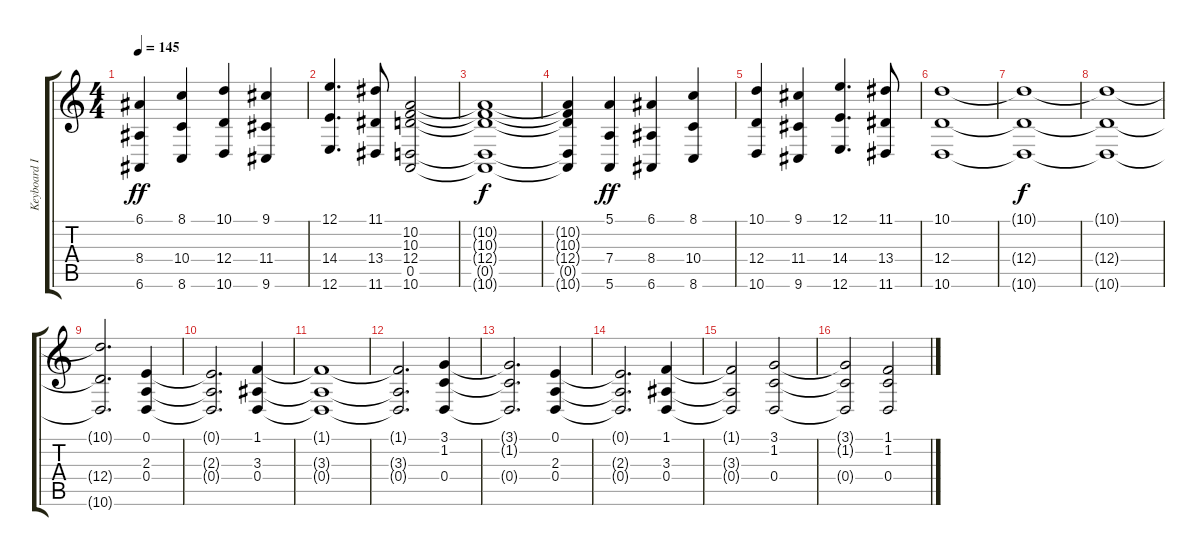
\track ("Keyboard II" "Keyboard I") {instrument pad4choir}
\staff {score tabs}
\tuning (E4 B3 G3 D3 A2 E2) {hide}
\ts (4 4)
\tempo 145
\clef g2
\ks c
(6.1 8.4 6.6).4{dy ff} (8.1 10.4 8.6).4 (10.1 12.4 10.6).4 (9.1 11.4 9.6).4 |
(12.1 14.4 12.6).4{d} (11.1 13.4 11.6).8 (10.2 10.3 12.4 0.5 10.6).2 |
(10.2{t} 10.3{t} 12.4{t} 0.5{t} 10.6{t}).1{dy f} |
(10.2{t} 10.3{t} 12.4{t} 0.5{t} 10.6{t}).4 (5.1 7.4 5.6).4{dy ff} (6.1 8.4 6.6).4 (8.1 10.4 8.6).4 |
(10.1 12.4 10.6).4 (9.1 11.4 9.6).4 (12.1 14.4 12.6).4{d} (11.1 13.4 11.6).8 |
(10.1 12.4 10.6).1 |
(10.1{t} 12.4{t} 10.6{t}).1{dy f} |
(10.1{t} 12.4{t} 10.6{t}).1 |
(10.1{t} 12.4{t} 10.6{t}).2{d} (0.1 2.3 0.4).4{volume 12 instrument stringensemble1} |
(0.1{t} 2.3{t} 0.4{t}).2{d} (1.1 3.3 0.4).4 |
(1.1{t} 3.3{t} 0.4{t}).1 |
(1.1{t} 3.3{t} 0.4{t}).2{d} (3.1 1.2 0.4).4 |
(3.1{t} 1.2{t} 0.4{t}).2{d} (0.1 2.3 0.4).4 |
(0.1{t} 2.3{t} 0.4{t}).2{d} (1.1 3.3 0.4).4 |
(1.1{t} 3.3{t} 0.4{t}).2 (3.1 1.2 0.4).2 |
(3.1{t} 1.2{t} 0.4{t}).2 (1.1 1.2 0.4).2
